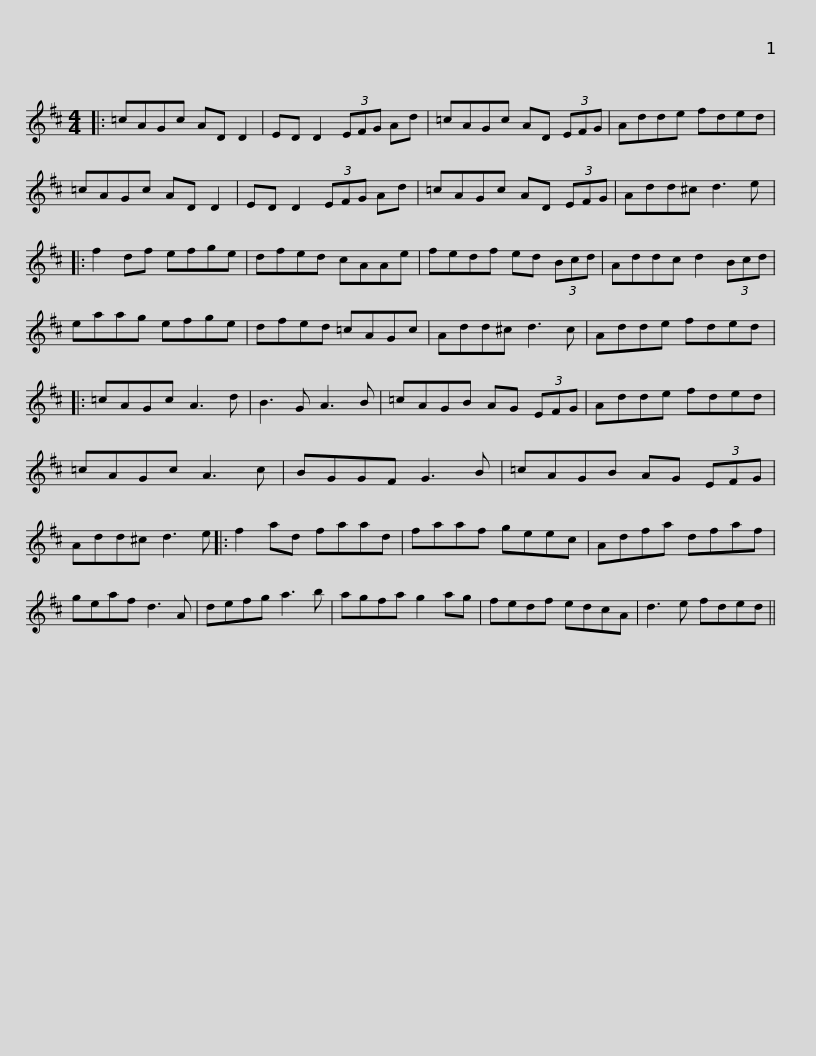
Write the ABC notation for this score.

X:1
L:1/8
M:4/4
I:linebreak $
K:D
V:1 treble
V:1
|: =cAGc AD D2 | ED D2 (3EFG Ad | =cAGc AD (3EFG | Adde fded | =cAGc AD D2 |$ %5
 ED D2 (3EFG Ad | =cAGc AD (3EFG | Add^c d3 e |: f2 df efge | dfed cAAe |$ %10
 fedf ed (3Bcd | Addc d2 (3Bcd | eaag efge | dfed =cAGc | Add^c d3 c |$ %15
 Adde fded |: =cAGc A3 d | B3 G A3 B | =cAGB AG (3EFG | Adde fded | %20
 =cAGc A3 c |$ BGGF G3 B | =cAGB AG (3EFG | Add^c d3 e |: f2 ad faad | %25
 faaf geec |$ Adfa dfaf | geaf d3 A | defg a3 b | agfa g2 ag | %30
 fedf edcA | d3 e fded || %32
